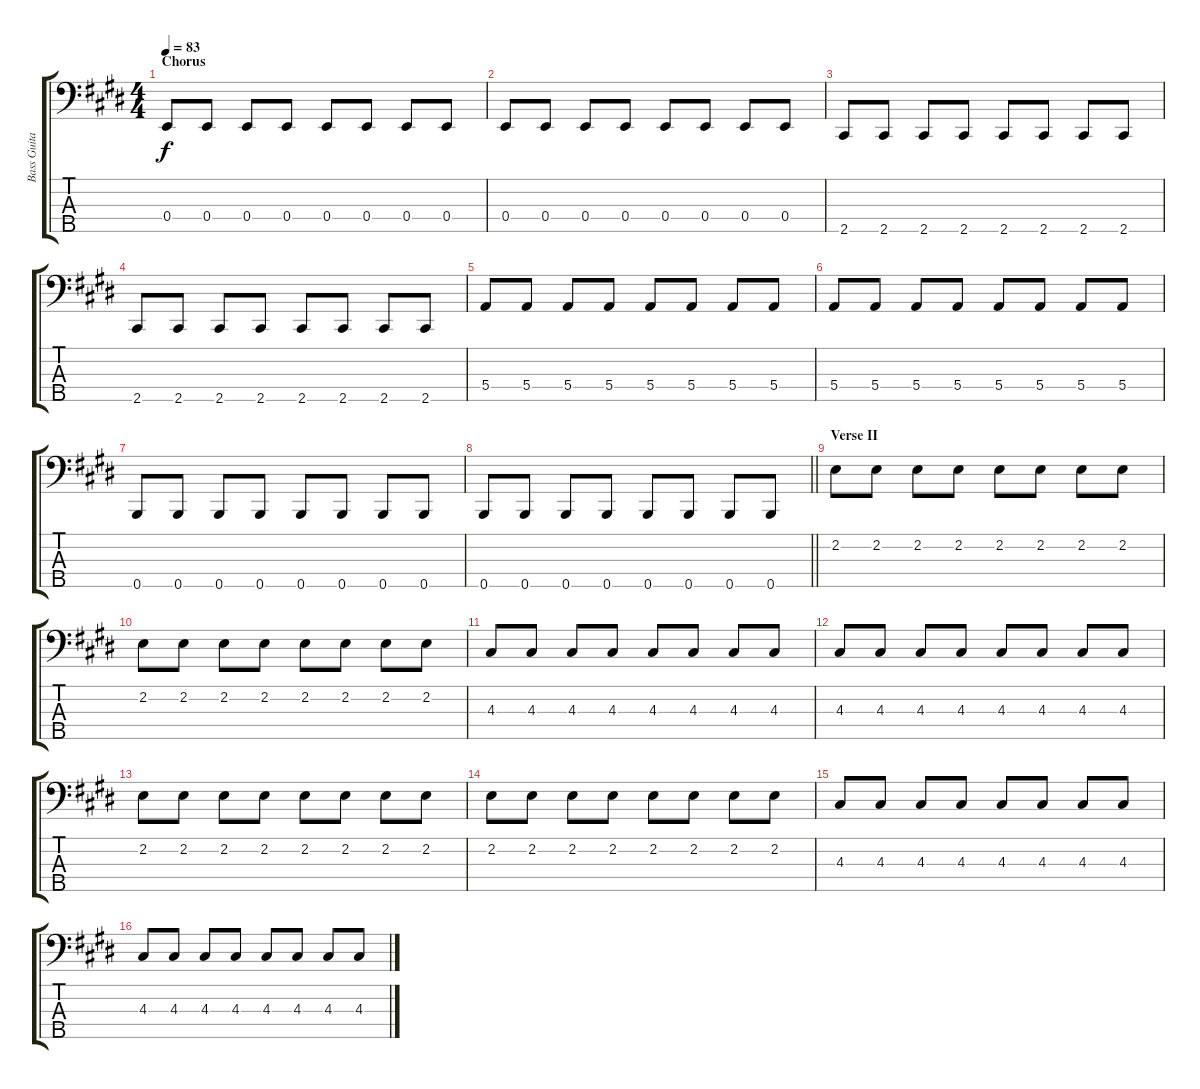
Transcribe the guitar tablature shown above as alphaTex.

\track ("Bass Guitar" "Bass Guita") {instrument electricbassfinger}
\staff {score tabs}
\tuning (G2 D2 A1 E1 B0) {hide}
\ts (4 4)
\section ("" "Chorus")
\tempo 83
\clef f4
\ks e
0.4.8{dy f} 0.4.8 0.4.8 0.4.8 0.4.8 0.4.8 0.4.8 0.4.8 |
0.4.8 0.4.8 0.4.8 0.4.8 0.4.8 0.4.8 0.4.8 0.4.8 |
2.5.8 2.5.8 2.5.8 2.5.8 2.5.8 2.5.8 2.5.8 2.5.8 |
2.5.8 2.5.8 2.5.8 2.5.8 2.5.8 2.5.8 2.5.8 2.5.8 |
5.4.8 5.4.8 5.4.8 5.4.8 5.4.8 5.4.8 5.4.8 5.4.8 |
5.4.8 5.4.8 5.4.8 5.4.8 5.4.8 5.4.8 5.4.8 5.4.8 |
0.5.8 0.5.8 0.5.8 0.5.8 0.5.8 0.5.8 0.5.8 0.5.8 |
\barLineRight lightlight
0.5.8 0.5.8 0.5.8 0.5.8 0.5.8 0.5.8 0.5.8 0.5.8 |
\section ("" "Verse II")
2.2.8 2.2.8 2.2.8 2.2.8 2.2.8 2.2.8 2.2.8 2.2.8 |
2.2.8 2.2.8 2.2.8 2.2.8 2.2.8 2.2.8 2.2.8 2.2.8 |
4.3.8 4.3.8 4.3.8 4.3.8 4.3.8 4.3.8 4.3.8 4.3.8 |
4.3.8 4.3.8 4.3.8 4.3.8 4.3.8 4.3.8 4.3.8 4.3.8 |
2.2.8 2.2.8 2.2.8 2.2.8 2.2.8 2.2.8 2.2.8 2.2.8 |
2.2.8 2.2.8 2.2.8 2.2.8 2.2.8 2.2.8 2.2.8 2.2.8 |
4.3.8 4.3.8 4.3.8 4.3.8 4.3.8 4.3.8 4.3.8 4.3.8 |
4.3.8 4.3.8 4.3.8 4.3.8 4.3.8 4.3.8 4.3.8 4.3.8
